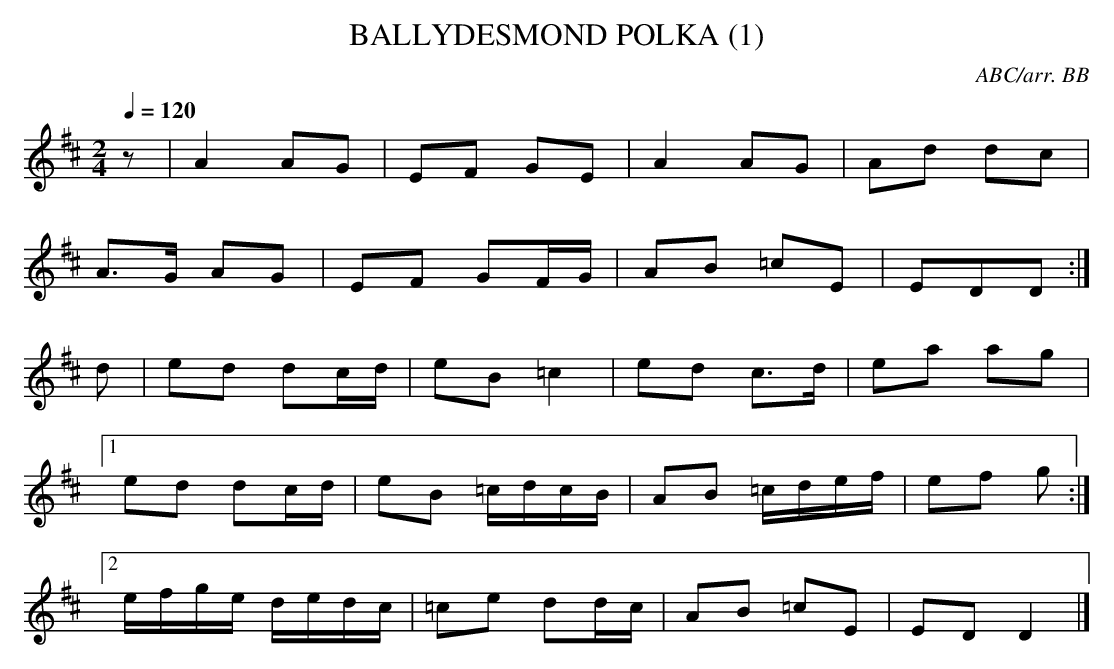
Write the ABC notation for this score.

X:1
T:BALLYDESMOND POLKA (1)
C:ABC/arr. BB
Q:1/4=120
L:1/8
M:2/4
K:D
z|A2 AG|EF GE|A2 AG|Ad dc|
A>G AG|EF GF/G/|AB =cE|EDD :|
d|ed dc/d/|eB =c2|ed c>d|ea ag|
[1ed dc/d/|eB =c/d/c/B/|AB =c/d/e/f/|ef g:|
[2e/f/g/e/ d/e/d/c/|=ce dd/c/|AB =cE|EDD2|]
